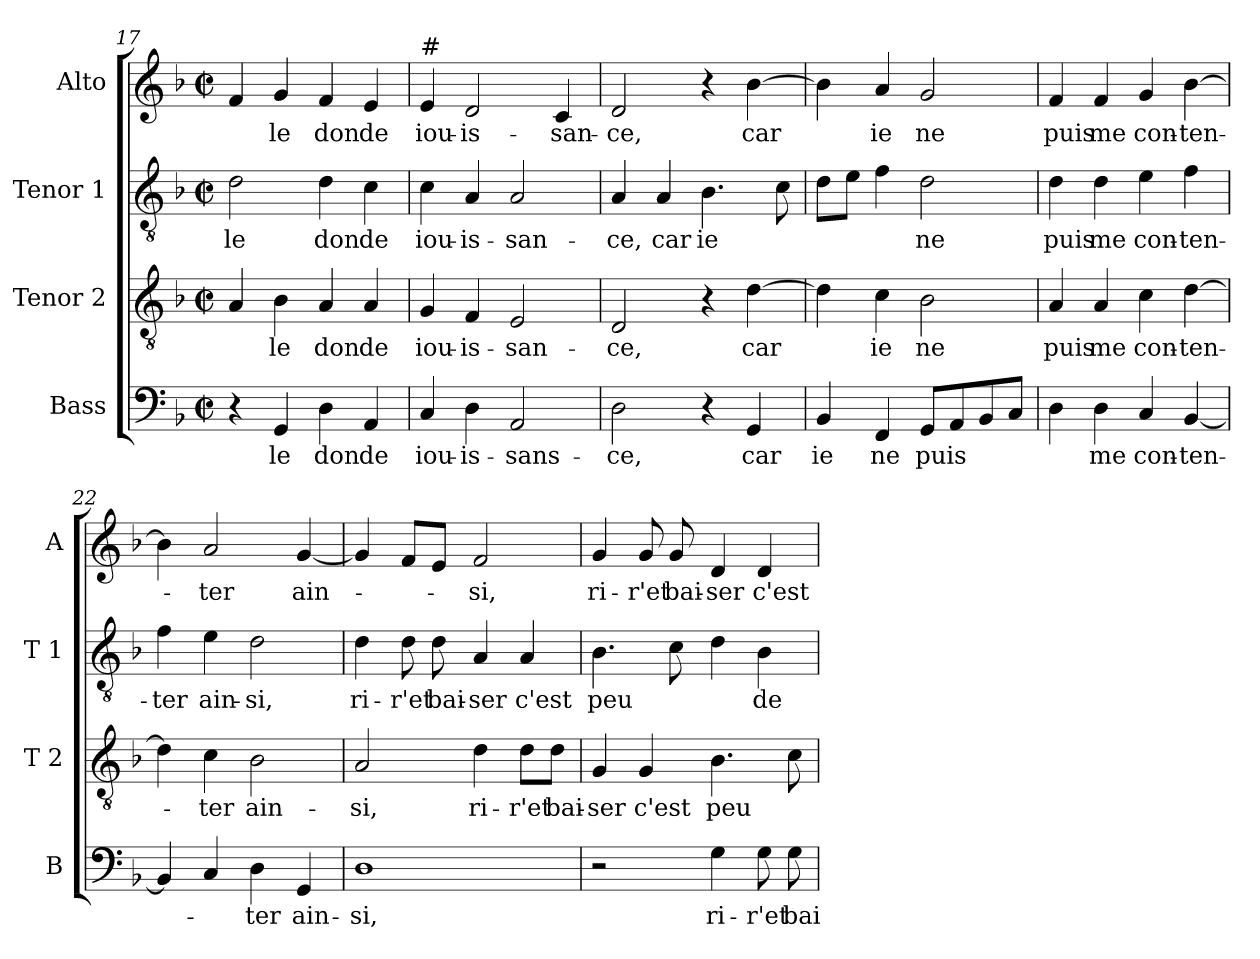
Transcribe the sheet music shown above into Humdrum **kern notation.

**kern	**text	**kern	**text	**kern	**text	**kern	**text
*part4	*part4	*part3	*part3	*part2	*part2	*part1	*part1
*staff4	*staff4	*staff3	*staff3	*staff2	*staff2	*staff1	*staff1
*I"Bass	*	*I"Tenor 2	*	*I"Tenor 1	*	*I"Alto	*
*I'B	*	*I'T 2	*	*I'T 1	*	*I'A	*
*clefF4	*	*clefGv2	*	*clefGv2	*	*clefG2	*
*k[b-]	*	*k[b-]	*	*k[b-]	*	*k[b-]	*
*F:	*	*F:	*	*F:	*	*F:	*
*M2/2	*	*M2/2	*	*M2/2	*	*M2/2	*
*met(c|)	*	*met(c|)	*	*met(c|)	*	*met(c|)	*
=17	=17	=17	=17	=17	=17	=17	=17
!	!	!	!	!	!LO:LY:b	!	!
4r	.	4A/	.	2d\	le	4f/	.
!	!LO:LY:b	!	!LO:LY:b	!	!	!	!LO:LY:b
4GG/	le	4B-\	le	.	.	4g/	le
!	!LO:LY:b	!	!LO:LY:b	!	!LO:LY:b	!	!LO:LY:b
4D\	don	4A/	don	4d\	don	4f/	don
!	!LO:LY:b	!	!LO:LY:b	!	!LO:LY:b	!	!LO:LY:b
4AA/	de	4A/	de	4c\	de	4e/	de
=18	=18	=18	=18	=18	=18	=18	=18
!	!	!	!	!	!	!LO:TX:a:t=#	!
!	!LO:LY:b	!	!LO:LY:b	!	!LO:LY:b	!	!LO:LY:b
4C/	iou-	4G/	iou-	4c\	iou-	4e/	iou-
!	!LO:LY:b	!	!LO:LY:b	!	!LO:LY:b	!	!LO:LY:b
4D\	-is-	4F/	-is-	4A/	-is-	2d/	-is-
!	!LO:LY:b	!	!LO:LY:b	!	!LO:LY:b	!	!
2AA/	-sans-	2E/	-san-	2A/	-san-	.	.
!	!	!	!	!	!	!	!LO:LY:b
.	.	.	.	.	.	4c/	-san-
=19	=19	=19	=19	=19	=19	=19	=19
!	!LO:LY:b	!	!LO:LY:b	!	!LO:LY:b	!	!LO:LY:b
2D\	-ce,	2D/	-ce,	4A/	-ce,	2d/	-ce,
!	!	!	!	!	!LO:LY:b	!	!
.	.	.	.	4A/	car	.	.
!	!	!	!	!	!LO:LY:b	!	!
4r	.	4r	.	4.B-\	ie	4r	.
!	!LO:LY:b	!	!LO:LY:b	!	!	!	!LO:LY:b
4GG/	car	[4d\	car	.	.	[4b-\	car
.	.	.	.	8c\	.	.	.
=20	=20	=20	=20	=20	=20	=20	=20
!	!LO:LY:b	!	!	!	!	!	!
4BB-/	ie	4d\]	.	8d\L	.	4b-\]	.
.	.	.	.	8e\J	.	.	.
!	!LO:LY:b	!	!LO:LY:b	!	!	!	!LO:LY:b
4FF/	ne	4c\	ie	4f\	.	4a/	ie
!	!LO:LY:b	!	!LO:LY:b	!	!LO:LY:b	!	!LO:LY:b
8GG/L	puis	2B-\	ne	2d\	ne	2g/	ne
8AA/	.	.	.	.	.	.	.
8BB-/	.	.	.	.	.	.	.
8C/J	.	.	.	.	.	.	.
=21	=21	=21	=21	=21	=21	=21	=21
!	!	!	!LO:LY:b	!	!LO:LY:b	!	!LO:LY:b
4D\	.	4A/	puis	4d\	puis	4f/	puis
!	!LO:LY:b	!	!LO:LY:b	!	!LO:LY:b	!	!LO:LY:b
4D\	me	4A/	me	4d\	me	4f/	me
!	!LO:LY:b	!	!LO:LY:b	!	!LO:LY:b	!	!LO:LY:b
4C/	con-	4c\	con-	4e\	con-	4g/	con-
!	!LO:LY:b	!	!LO:LY:b	!	!LO:LY:b	!	!LO:LY:b
[4BB-/	-ten-	[4d\	-ten-	4f\	-ten-	[4b-\	-ten-
!!LO:LB:g=z
=22	=22	=22	=22	=22	=22	=22	=22
!	!	!	!	!	!LO:LY:b	!	!
4BB-/]	.	4d\]	.	4f\	-ter	4b-\]	.
!	!	!	!LO:LY:b	!	!LO:LY:b	!	!LO:LY:b
4C/	.	4c\	-ter	4e\	ain-	2a/	-ter
!	!LO:LY:b	!	!LO:LY:b	!	!LO:LY:b	!	!
4D\	-ter	2B-\	ain-	2d\	-si,	.	.
!	!LO:LY:b	!	!	!	!	!	!LO:LY:b
4GG/	ain-	.	.	.	.	[4g/	ain-
=23	=23	=23	=23	=23	=23	=23	=23
!	!LO:LY:b	!	!LO:LY:b	!	!LO:LY:b	!	!
1D	-si,	2A/	-si,	4d\	ri-	4g/]	.
!	!	!	!	!	!LO:LY:b	!	!
.	.	.	.	8d\	-r'et	8f/L	.
!	!	!	!	!	!LO:LY:b	!	!
.	.	.	.	8d\	bai-	8e/J	.
!	!	!	!LO:LY:b	!	!LO:LY:b	!	!LO:LY:b
.	.	4d\	ri-	4A/	-ser	2f/	-si,
!	!	!	!LO:LY:b	!	!LO:LY:b	!	!
.	.	8d\L	-r'et	4A/	c'est	.	.
!	!	!	!LO:LY:b	!	!	!	!
.	.	8d\J	bai-	.	.	.	.
=24	=24	=24	=24	=24	=24	=24	=24
!	!	!	!LO:LY:b	!	!LO:LY:b	!	!LO:LY:b
2r	.	4G/	-ser	4.B-\	peu	4g/	ri-
!	!	!	!LO:LY:b	!	!	!	!LO:LY:b
.	.	4G/	c'est	.	.	8g/	-r'et
!	!	!	!	!	!	!	!LO:LY:b
.	.	.	.	8c\	.	8g/	bai-
!	!LO:LY:b	!	!LO:LY:b	!	!	!	!LO:LY:b
4G\	ri-	4.B-\	peu	4d\	.	4d/	-ser
!	!LO:LY:b	!	!	!	!LO:LY:b	!	!LO:LY:b
8G\	-r'et	.	.	4B-\	de	4d/	c'est
!	!LO:LY:b	!	!	!	!	!	!
8G\	bai-	8c\	.	.	.	.	.
=	=	=	=	=	=	=	=
*-	*-	*-	*-	*-	*-	*-	*-
